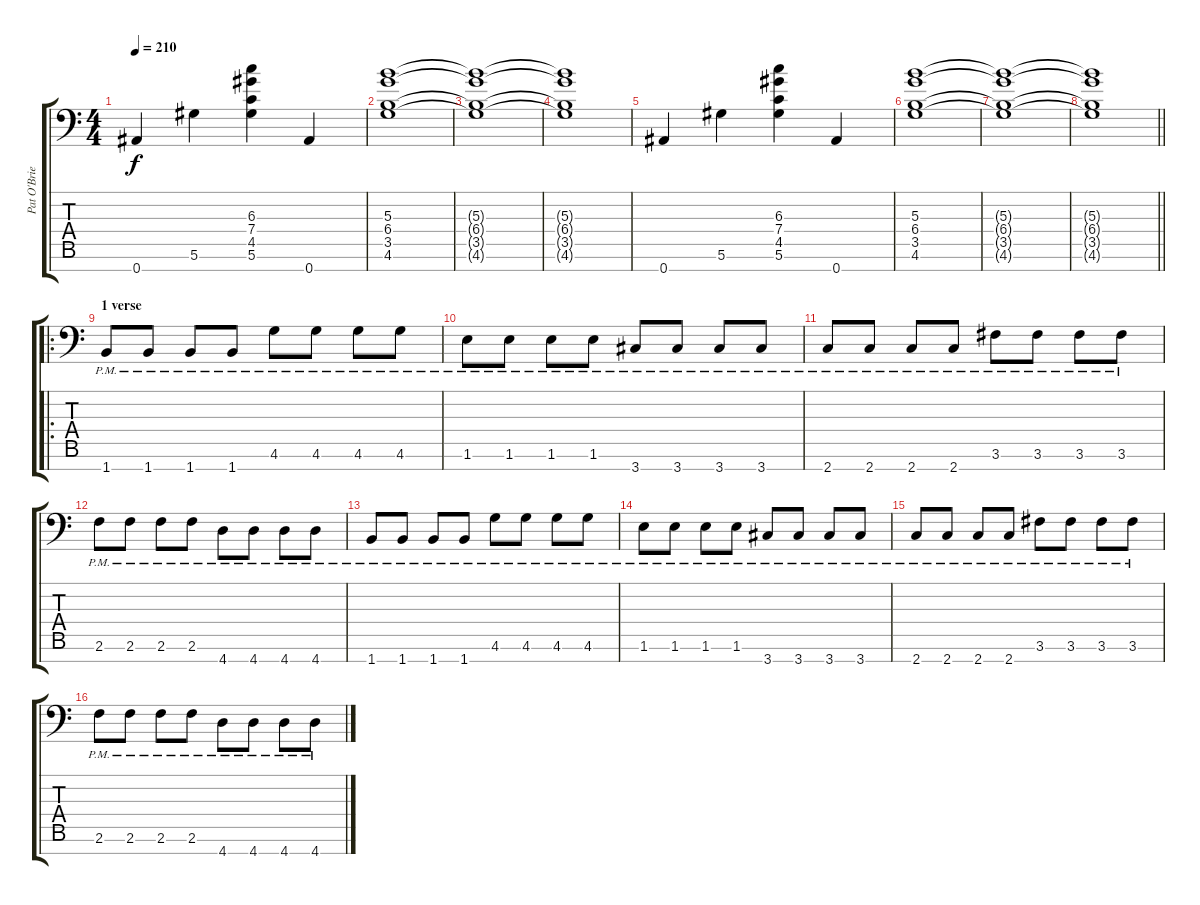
\track ("Pat O'Brien" "Pat O'Brie") {instrument distortionguitar}
\staff {score tabs}
\tuning (Eb4 Bb3 Gb3 Db3 Ab2 Eb2 Bb1) {hide}
\ts (4 4)
\tempo 210
\clef f4
\ks c
0.7.4{dy f} 5.6.4 (6.3 7.4 4.5 5.6).4 0.7.4 |
(5.3 6.4 3.5 4.6).1 |
(5.3{t} 6.4{t} 3.5{t} 4.6{t}).1 |
(5.3{t} 6.4{t} 3.5{t} 4.6{t}).1 |
0.7.4 5.6.4 (6.3 7.4 4.5 5.6).4 0.7.4 |
(5.3 6.4 3.5 4.6).1 |
(5.3{t} 6.4{t} 3.5{t} 4.6{t}).1 |
\barLineRight lightlight
(5.3{t} 6.4{t} 3.5{t} 4.6{t}).1 |
\ro
\section ("" "1 verse")
1.7{pm}.8{balance 0} 1.7{pm}.8 1.7{pm}.8 1.7{pm}.8 4.6{pm}.8 4.6{pm}.8 4.6{pm}.8 4.6{pm}.8 |
1.6{pm}.8 1.6{pm}.8 1.6{pm}.8 1.6{pm}.8 3.7{pm}.8 3.7{pm}.8 3.7{pm}.8 3.7{pm}.8 |
2.7{pm}.8 2.7{pm}.8 2.7{pm}.8 2.7{pm}.8 3.6{pm}.8 3.6{pm}.8 3.6{pm}.8 3.6{pm}.8 |
2.6{pm}.8 2.6{pm}.8 2.6{pm}.8 2.6{pm}.8 4.7{pm}.8 4.7{pm}.8 4.7{pm}.8 4.7{pm}.8 |
1.7{pm}.8 1.7{pm}.8 1.7{pm}.8 1.7{pm}.8 4.6{pm}.8 4.6{pm}.8 4.6{pm}.8 4.6{pm}.8 |
1.6{pm}.8 1.6{pm}.8 1.6{pm}.8 1.6{pm}.8 3.7{pm}.8 3.7{pm}.8 3.7{pm}.8 3.7{pm}.8 |
2.7{pm}.8 2.7{pm}.8 2.7{pm}.8 2.7{pm}.8 3.6{pm}.8 3.6{pm}.8 3.6{pm}.8 3.6{pm}.8 |
2.6{pm}.8 2.6{pm}.8 2.6{pm}.8 2.6{pm}.8 4.7{pm}.8 4.7{pm}.8 4.7{pm}.8 4.7{pm}.8
